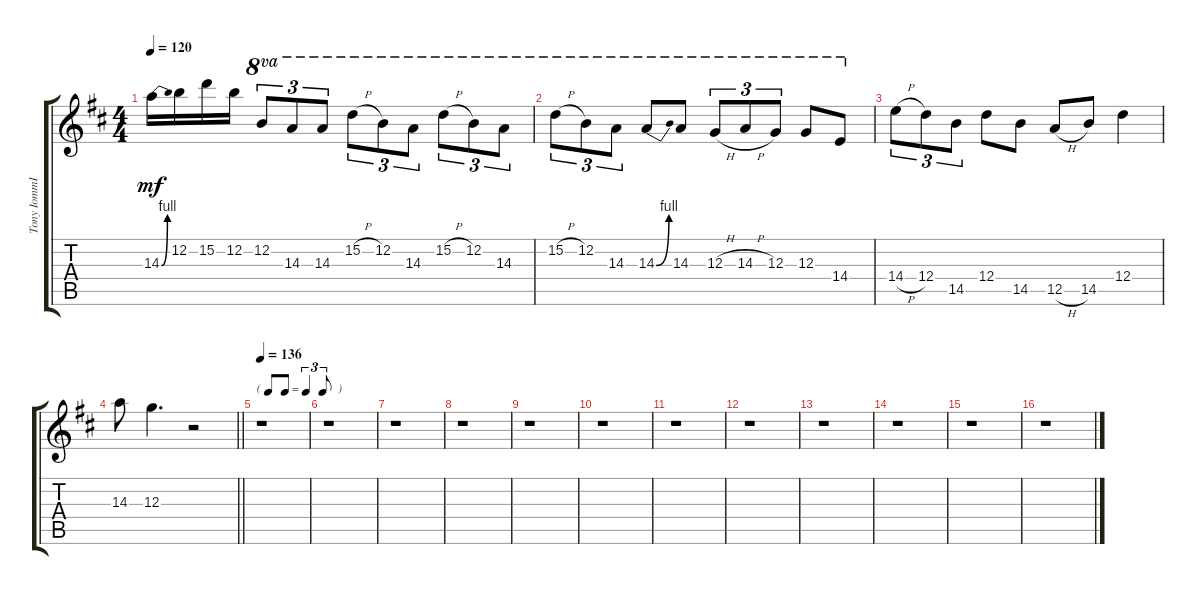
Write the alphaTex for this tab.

\track ("Tony IommI Distortion (Lead I)" "Tony IommI") {instrument distortionguitar}
\staff {score tabs}
\tuning (E4 B3 G3 D3 A2 E2) {hide}
\ts (4 4)
\tempo 120
\clef g2
\ks d
14.3{be (bend 0 0 60 4)}.16{dy mf} 12.2.16 15.2.16 12.2.16 12.2.8{tu (3 2) ot 8va} 14.3.8{tu (3 2) ot 8va} 14.3.8{tu (3 2) ot 8va} 15.2{h}.8{tu (3 2) ot 8va} 12.2.8{tu (3 2) ot 8va} 14.3.8{tu (3 2) ot 8va} 15.2{h}.8{tu (3 2) ot 8va} 12.2.8{tu (3 2) ot 8va} 14.3.8{tu (3 2) ot 8va} |
15.2{h}.8{tu (3 2) ot 8va} 12.2.8{tu (3 2) ot 8va} 14.3.8{tu (3 2) ot 8va} 14.3{be (bend 0 0 60 4)}.8{ot 8va} 14.3.8{ot 8va} 12.3{h}.8{tu (3 2) ot 8va} 14.3{h}.8{tu (3 2) ot 8va} 12.3.8{tu (3 2) ot 8va} 12.3.8{ot 8va} 14.4.8{ot 8va} |
14.4{h}.8{tu (3 2)} 12.4.8{tu (3 2)} 14.5.8{tu (3 2)} 12.4.8 14.5.8 12.5{h}.8 14.5.8 12.4.4 |
\barLineRight lightlight
14.3.8 12.3.4{d} r.2 |
\tf triplet8th
\tempo 136
r.1 |
r.1 |
r.1 |
r.1 |
r.1 |
r.1 |
r.1 |
r.1 |
r.1 |
r.1 |
r.1 |
r.1
